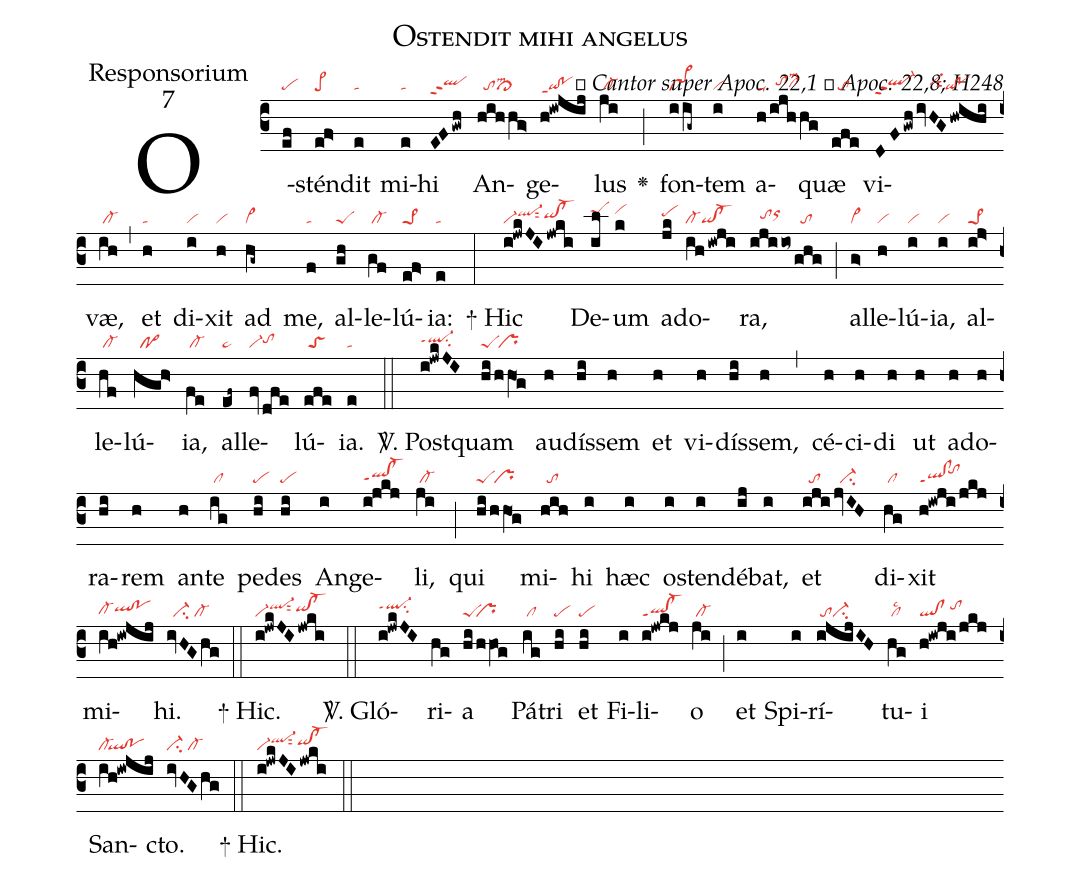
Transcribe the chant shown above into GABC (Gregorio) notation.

name:Ostendit mihi angelus;
office-part:Responsorium;
mode:7;
commentary:ꝶ Cantor super Apoc. 22,1 ꝟ Apoc. 22,8; H248;
nabc-lines:1;
%%
(c3)O(ef|pe)stén(ef>|pe>)dit(e|ta) mi(e|ta)hi(EFgwh|qlhhppt2)
An(hih/hg>|//tolsm3```cl>)ge(h!iwjij|qi!poppt1)lus(ji|/cl-) <v>\greheightstar</v>(;)
fon(iig~|pr~)tem(i|vi) a(h|ta-|/ijh/hg|//tohhlsm3```clhg)quæ(efe|//to)
vi(DFgwh|ql-hhppt2|ivHGhwihi|////vi-hhsut2qi!po)væ,(ih|/cl-) (,)
et(h|ta) di(i|vi)xit(h|vi) ad(hg~|vi>) me,(f|ta) al(gh|peS)le(gf|/cl-)lú(ef>|pe>1)ia:(e|ta) (:)

+
Hic(i!jwkJIjwki|vi-ql-hisut2qihh!cl-hh) De(il|peShj)um(k|vihj)
a(jk|pehi)do(ihiwji|cl-qi!cl-)ra,(iji/io~|///tohhorhi|/ghg|//to) (;)
al(g>|vi>)le(h|vi)lú(i|vi)ia,(i|vi) al(ij>|pe>1)le(hf|/cl-)lú(hgh>|//po>)ia,(fe|/cl-)
al(ef~|pe~)le(fvdfe|vi-tohh)lú(efe|/toS)ia.(e|ta) (::)

<sp>V/</sp>.
Post(i!jwkJI|ql-hhppt1su2)quam(hi|peS|/hhO1g|/pr) au(h)dís(hi)sem(h) et(h) vi(h)dís(hi)sem,(h) (,)
cé(h)ci(h)di(h) ut(h) a(h)do(h)ra(hi)rem(h)
an(h)te(ig|/cl) pe(hi|pe)des(hi|pe) An(i)ge(i!jkj|qlhg!cl-hgppt1)li,(ji|/cl-) (;)
qui(hi|peS|/hhO1g|/pr) mi(hih|//to)hi(i) hæc(i) o(i)sten(i)dé(ij)bat,(i)
et(iji|//to|jvIH|//ci-) di(hg|/cl)xit(h!iwji/jkj|ql!clppt1``tohj) mi(ih!iwjij|cl-hgqlhh!pohh)hi.(ivHGhg|//ci-/cl-) (::)

+
Hic.(i!jwkJIjwki|vi-ql-hisut2qihh!cl-hh) (::)

<sp>V/</sp>.
Gló(i!jwkJI|ql-hippt1su2)ri(hg)a(hi/hhVO!g|peS``pr)
Pá(ig|/cl)tri(hi|pe) et(hi|pe) Fi(i)li(i!jwkj|ql!cl-ppt1)o(ji|/cl-) (;)
et(i) Spi(i)rí(i!@jijIH|/toci-)tu(hg|/cllsc2)i(h!iwji/jkj|ql!cl/tohi)
San(ih!iw!@jij|cl-``ql!po)cto.(ivHGhg|ci-/cl-) (::)

+
Hic.(i!jwkJIjwki|vi-ql-hisut2qihh!cl-hh) (::)
